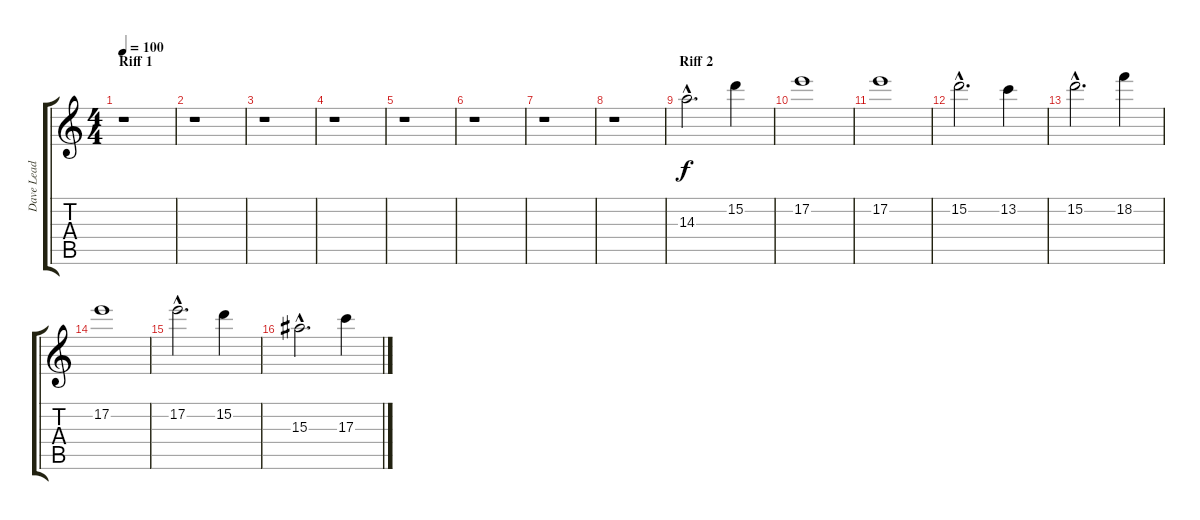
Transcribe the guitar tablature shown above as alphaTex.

\track ("Dave Lead" "Dave Lead") {instrument overdrivenguitar}
\staff {score tabs}
\tuning (E4 B3 G3 D3 A2 E2) {hide}
\ts (4 4)
\section ("" "Riff 1")
\tempo 100
\clef g2
\ks c
r.1{dy f instrument overdrivenguitar} |
r.1 |
r.1 |
r.1 |
r.1 |
r.1 |
r.1 |
r.1 |
\section ("" "Riff 2")
14.3{hac}.2{d} 15.2.4 |
17.2.1 |
17.2.1 |
15.2{hac}.2{d} 13.2.4 |
15.2{hac}.2{d} 18.2.4 |
17.2.1 |
17.2{hac}.2{d} 15.2.4 |
15.3{hac}.2{d} 17.3.4
